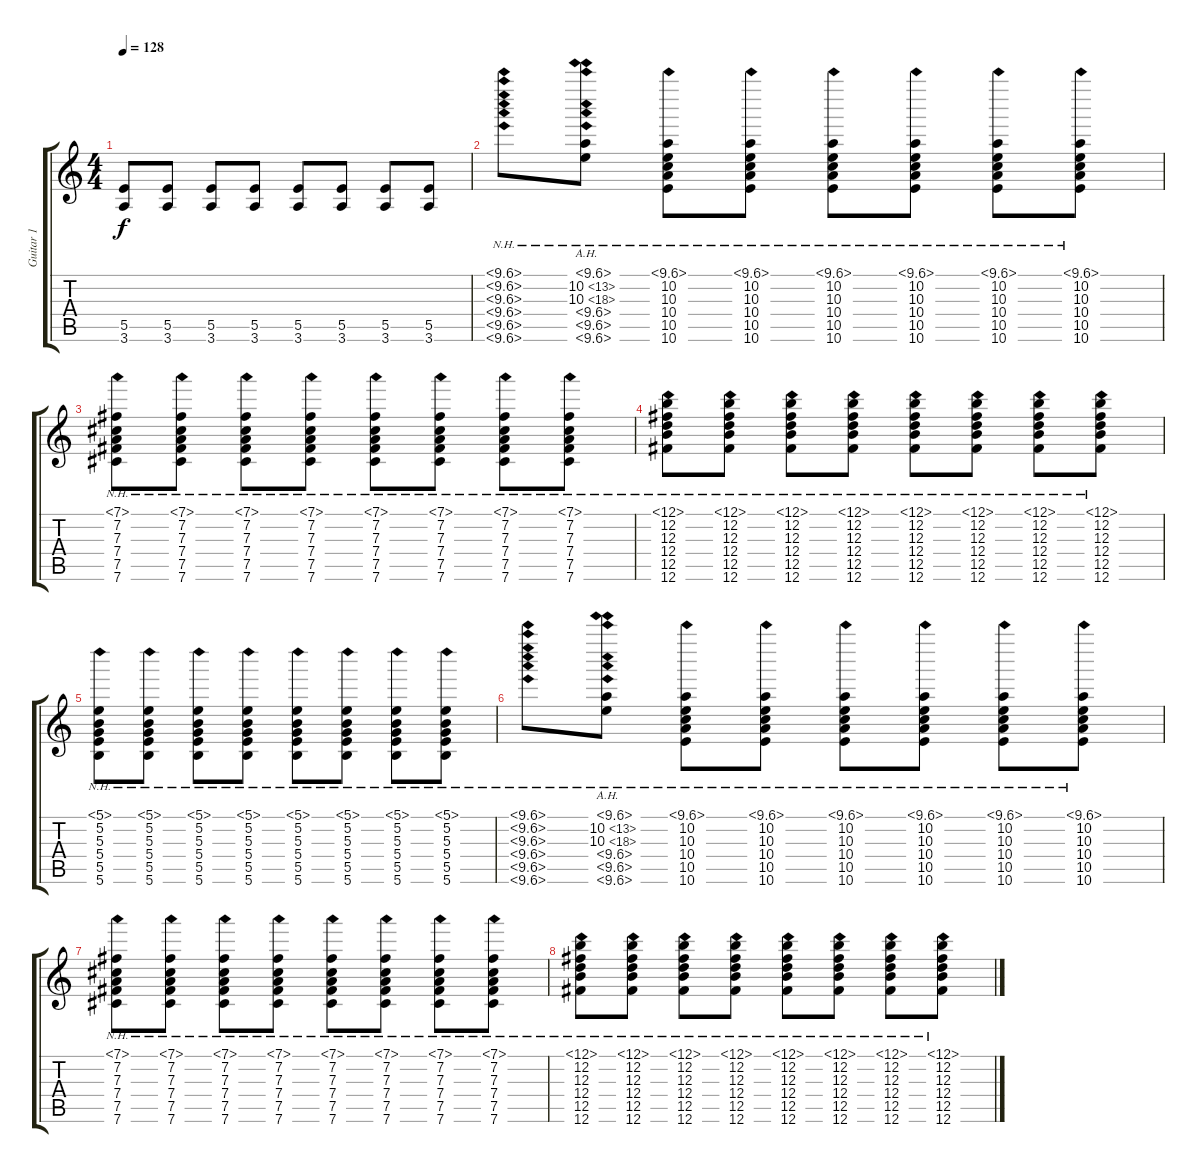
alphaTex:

\track ("Guitar 1" "Guitar 1") {instrument electricguitarclean}
\staff {score tabs}
\tuning (D4 B3 Gb3 D3 B2 Gb2) {hide}
\ts (4 4)
\tempo 128
\clef g2
\ks c
(5.5 3.6).8{dy f} (5.5 3.6).8 (5.5 3.6).8 (5.5 3.6).8 (5.5 3.6).8 (5.5 3.6).8 (5.5 3.6).8 (5.5 3.6).8 |
(10.1{nh} 10.2{nh} 10.3{nh} 10.4{nh} 10.5{nh} 10.6{nh}).8 (10.1{nh} 10.2{ah 3} 10.3{ah 8} 10.4{nh} 10.5{nh} 10.6{nh}).8 (10.1{nh} 10.2 10.3 10.4 10.5 10.6).8 (10.1{nh} 10.2 10.3 10.4 10.5 10.6).8 (10.1{nh} 10.2 10.3 10.4 10.5 10.6).8 (10.1{nh} 10.2 10.3 10.4 10.5 10.6).8 (10.1{nh} 10.2 10.3 10.4 10.5 10.6).8 (10.1{nh} 10.2 10.3 10.4 10.5 10.6).8 |
(7.1{nh} 7.2 7.3 7.4 7.5 7.6).8 (7.1{nh} 7.2 7.3 7.4 7.5 7.6).8 (7.1{nh} 7.2 7.3 7.4 7.5 7.6).8 (7.1{nh} 7.2 7.3 7.4 7.5 7.6).8 (7.1{nh} 7.2 7.3 7.4 7.5 7.6).8 (7.1{nh} 7.2 7.3 7.4 7.5 7.6).8 (7.1{nh} 7.2 7.3 7.4 7.5 7.6).8 (7.1{nh} 7.2 7.3 7.4 7.5 7.6).8 |
(12.1{nh} 12.2 12.3 12.4 12.5 12.6).8 (12.1{nh} 12.2 12.3 12.4 12.5 12.6).8 (12.1{nh} 12.2 12.3 12.4 12.5 12.6).8 (12.1{nh} 12.2 12.3 12.4 12.5 12.6).8 (12.1{nh} 12.2 12.3 12.4 12.5 12.6).8 (12.1{nh} 12.2 12.3 12.4 12.5 12.6).8 (12.1{nh} 12.2 12.3 12.4 12.5 12.6).8 (12.1{nh} 12.2 12.3 12.4 12.5 12.6).8 |
(5.1{nh} 5.2 5.3 5.4 5.5 5.6).8 (5.1{nh} 5.2 5.3 5.4 5.5 5.6).8 (5.1{nh} 5.2 5.3 5.4 5.5 5.6).8 (5.1{nh} 5.2 5.3 5.4 5.5 5.6).8 (5.1{nh} 5.2 5.3 5.4 5.5 5.6).8 (5.1{nh} 5.2 5.3 5.4 5.5 5.6).8 (5.1{nh} 5.2 5.3 5.4 5.5 5.6).8 (5.1{nh} 5.2 5.3 5.4 5.5 5.6).8 |
(10.1{nh} 10.2{nh} 10.3{nh} 10.4{nh} 10.5{nh} 10.6{nh}).8 (10.1{nh} 10.2{ah 3} 10.3{ah 8} 10.4{nh} 10.5{nh} 10.6{nh}).8 (10.1{nh} 10.2 10.3 10.4 10.5 10.6).8 (10.1{nh} 10.2 10.3 10.4 10.5 10.6).8 (10.1{nh} 10.2 10.3 10.4 10.5 10.6).8 (10.1{nh} 10.2 10.3 10.4 10.5 10.6).8 (10.1{nh} 10.2 10.3 10.4 10.5 10.6).8 (10.1{nh} 10.2 10.3 10.4 10.5 10.6).8 |
(7.1{nh} 7.2 7.3 7.4 7.5 7.6).8 (7.1{nh} 7.2 7.3 7.4 7.5 7.6).8 (7.1{nh} 7.2 7.3 7.4 7.5 7.6).8 (7.1{nh} 7.2 7.3 7.4 7.5 7.6).8 (7.1{nh} 7.2 7.3 7.4 7.5 7.6).8 (7.1{nh} 7.2 7.3 7.4 7.5 7.6).8 (7.1{nh} 7.2 7.3 7.4 7.5 7.6).8 (7.1{nh} 7.2 7.3 7.4 7.5 7.6).8 |
(12.1{nh} 12.2 12.3 12.4 12.5 12.6).8 (12.1{nh} 12.2 12.3 12.4 12.5 12.6).8 (12.1{nh} 12.2 12.3 12.4 12.5 12.6).8 (12.1{nh} 12.2 12.3 12.4 12.5 12.6).8 (12.1{nh} 12.2 12.3 12.4 12.5 12.6).8 (12.1{nh} 12.2 12.3 12.4 12.5 12.6).8 (12.1{nh} 12.2 12.3 12.4 12.5 12.6).8 (12.1{nh} 12.2 12.3 12.4 12.5 12.6).8
